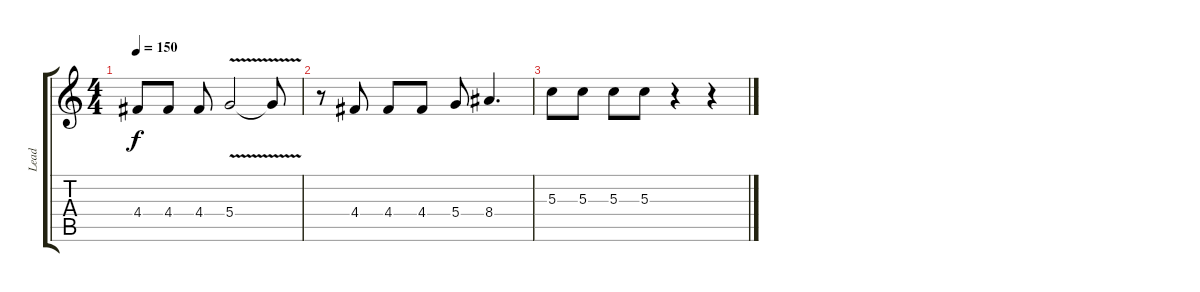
\track ("Lead" "Lead") {instrument overdrivenguitar}
\staff {score tabs}
\tuning (E4 B3 G3 D3 A2 E2) {hide}
\ts (4 4)
\tempo 150
\clef g2
\ks c
4.4.8{dy f} 4.4.8 4.4.8 5.4{v}.2 5.4{t}.8 |
r.8 4.4.8 4.4.8 4.4.8 5.4.8 8.4.4{d} |
5.3.8 5.3.8 5.3.8 5.3.8 r.4 r.4
